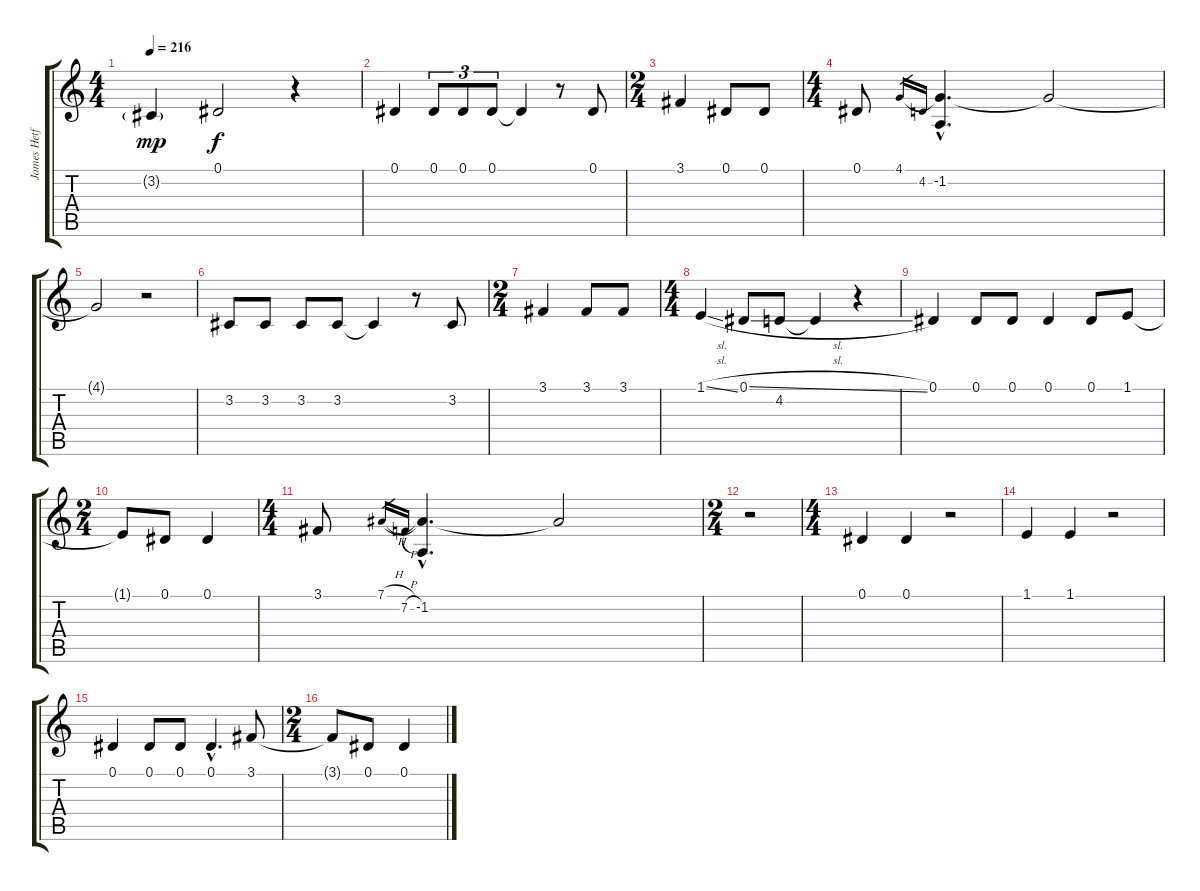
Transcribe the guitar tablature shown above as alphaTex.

\track ("James Hetfield (Voices)" "James Hetf") {instrument cello}
\staff {score tabs}
\tuning (Eb4 Bb3 Gb3 Db3 Ab2 Eb2) {hide}
\ts (4 4)
\tempo 216
\clef g2
\ks c
3.2{g}.4{dy mp} 0.1.2{dy f} r.4 |
0.1.4 0.1.8{tu (3 2)} 0.1.8{tu (3 2)} 0.1.8{tu (3 2)} 0.1{t}.4 r.8 0.1.8 |
\ts (2 4)
3.1.4 0.1.8 0.1.8 |
\ts (4 4)
0.1.8 4.1.16{gr} 4.2.16{gr} (4.1{hac t} -1.2{hac}).4{d} 4.1{t}.2 |
4.1{t}.2 r.2 |
3.2.8 3.2.8 3.2.8 3.2.8 3.2{t}.4 r.8 3.2.8 |
\ts (2 4)
3.1.4 3.1.8 3.1.8 |
\ts (4 4)
1.1{sl}.4 0.1{sl}.8 4.2.8 4.2{t}.4 r.4 |
0.1.4 0.1.8 0.1.8 0.1.4 0.1.8 1.1.8 |
\ts (2 4)
1.1{t}.8 0.1.8 0.1.4 |
\ts (4 4)
3.1.8 7.1{h}.16{gr} 7.2{h}.16{gr} (7.1{hac t} -1.2{hac}).4{d} 7.1{t}.2 |
\ts (2 4)
r.2 |
\ts (4 4)
0.1.4 0.1.4 r.2 |
1.1.4 1.1.4 r.2 |
0.1.4 0.1.8 0.1.8 0.1{hac}.4{d} 3.1.8 |
\ts (2 4)
3.1{t}.8 0.1.8 0.1.4
